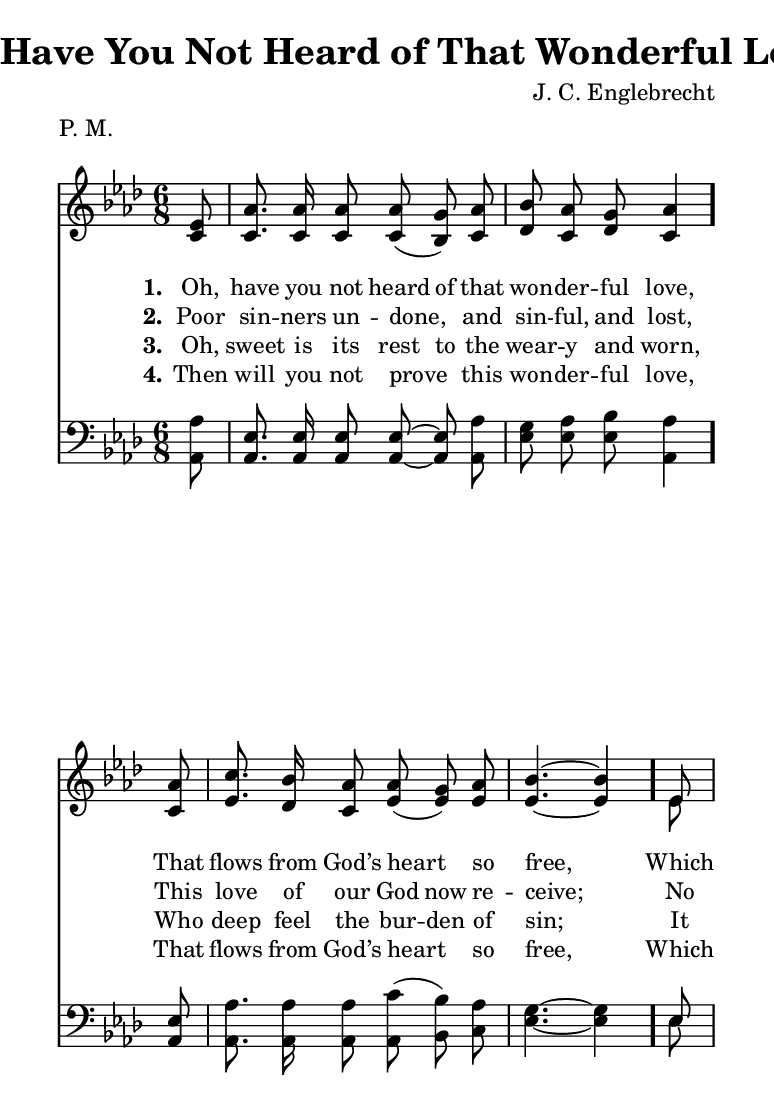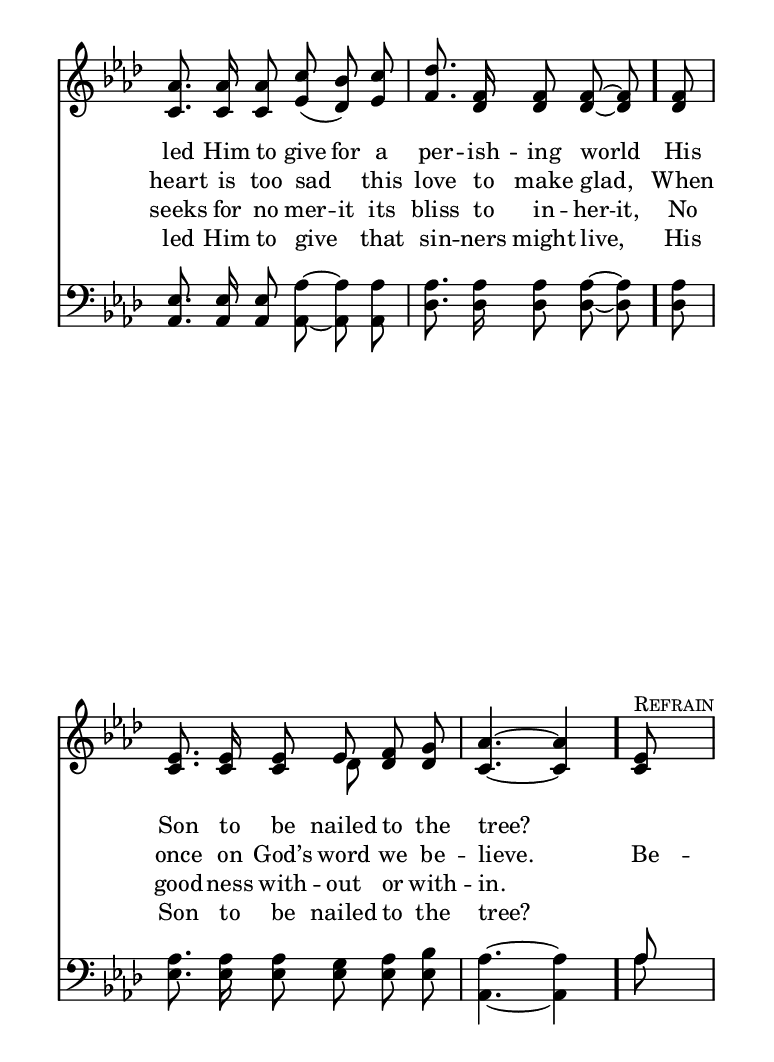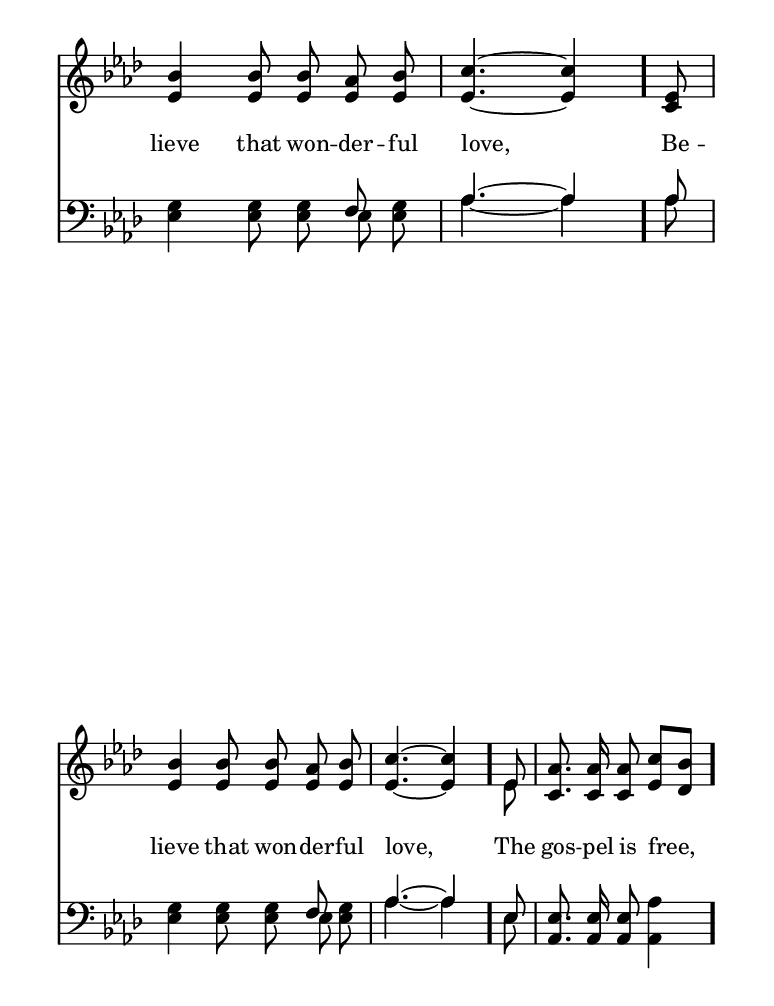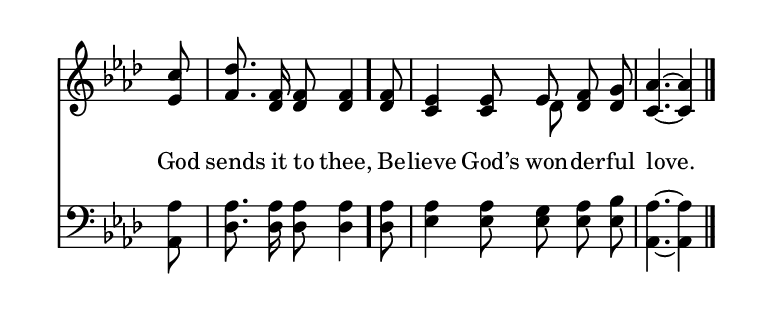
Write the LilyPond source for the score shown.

\include "common/global.ily"
\paper {
  \include "common/paper.ily"
  ragged-last-bottom = ##t
  systems-per-page = ##f
  system-count = #(cond (is-eogsized 5) (#t #f))
  page-count = #(cond (is-eogsized 2) (#t #f))
}

\header{
  %gospel
  hymnnumber = "25"
  title = "Oh, Have You Not Heard of That Wonderful Love?"
  tunename = ""
  meter = "P. M."
  poet = ""
  composer = "J. C. Englebrecht"
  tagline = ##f
}

% for fermata in MIDI
ta = { \tempo 8=120 }
tb = { \tempo 8=60  }

patternAA = { c8 | c8. c16 c8 c8( c8) c8 | c8 c8 c8 c4        }
patternAB = { c8 | c8. c16 c8 c8( c8) c8 | c8. c16 c8 c8 ~ c8 }
patternAC = { c8 | c8. c16 c8 c8 ~ c8 c8 | c8 c8 c8 c4        }
patternAD = { c8 | c8. c16 c8 c8 ~ c8 c8 | c8. c16 c8 c8 ~ c8 }

patternBA = { c8 | c8. c16 c8 c8( c8) c8 | c4. ~ c4 }
patternBB = { c8 | c8. c16 c8 c8  c8  c8 | c4. ~ c4 }

patternCA = { c8 | c4 c8 c8 c8 c8 c4. ~ c4 }

patternDA = { c8 | c8. c16 c8 c8[ c8] c8 | c8. c16 c8 c4 }
patternDB = { c8 | c8. c16 c8 c4      c8 | c8. c16 c8 c4 }

global = {
  \include "common/overrides.ily"
  \override Staff.TimeSignature.style = #'numbered
  \time 6/8
  \override Score.MetronomeMark.transparent = ##t % hide all fermata changes too
  \ta
  \key aes \major
  \partial 8
  \autoBeamOff
}

notesSoprano = {
\global
\relative c' {

  \changePitch \patternAA { ees  | aes aes aes aes g aes | bes aes g aes }
  \changePitch \patternBA { aes  | c bes aes aes g aes   | bes bes       }
  \changePitch \patternAB { ees, | aes aes aes c bes c   | des f, f f f  } \eogbreak
  \changePitch \patternBB { f    | ees ees ees ees f g   | aes aes       }

  << s^\markup { \small \caps "Refrain" }
  \changePitch \patternCA { ees  | bes' bes bes aes bes | c c        } >>
  \changePitch \patternCA { ees, | bes' bes bes aes bes | c c        }
  \changePitch \patternDA { ees, | aes aes aes c bes c  | des f, f f }
  \changePitch \patternCA { f    | ees ees ees f g      | aes aes    }

  \bar "|."

}
}

notesAlto = {
\global
\relative e' {

  \changePitch \patternAA { c   | c c c c bes c         | des c des c       }
  \changePitch \patternBA { c   | ees des c ees ees ees | ees ees           }
  \changePitch \patternAB { ees | c c c ees des ees     | f des des des des }
  \changePitch \patternBB { des | c c c des des des     | c c               }

  \changePitch \patternCA { c   | ees ees ees ees ees   | ees ees           }
  \changePitch \patternCA { c   | ees ees ees ees ees   | ees ees           }
  \changePitch \patternDA { ees | c c c ees des ees     | f des des des     }
  \changePitch \patternCA { des | c c des des des       | c c               }

}
}

notesTenor = {
\global
\relative a {

  \changePitch \patternAC { aes | ees ees ees ees ees aes | g aes bes aes       }
  \changePitch \patternBA { ees | aes aes aes c bes aes   | g g                 }
  \changePitch \patternAD { ees | ees ees ees aes aes aes | aes aes aes aes aes }
  \changePitch \patternBB { aes | aes aes aes g aes bes   | aes aes             }

  \changePitch \patternCA { aes | g g g f g               | aes aes             }
  \changePitch \patternCA { aes | g g g f g               | aes aes             }
  \changePitch \patternDB { ees | ees ees ees aes aes     | aes aes aes aes     }
  \changePitch \patternCA { aes | aes aes g aes bes       | aes aes             }

}
}

notesBass = {
\global
\relative a, {

  \changePitch \patternAC { aes  | aes aes aes aes aes aes  | ees' ees ees aes,   }
  \changePitch \patternBA { aes  | aes aes aes aes bes c    | ees ees             }
  \changePitch \patternAD { ees  | aes, aes aes aes aes aes | des des des des des }
  \changePitch \patternBB { des  | ees ees ees ees ees ees  | aes, aes            }

  \changePitch \patternCA { aes' | ees ees ees ees ees      | aes aes             }
  \changePitch \patternCA { aes  | ees ees ees ees ees      | aes aes             }
  \changePitch \patternDB { ees  | aes, aes aes aes aes     | des des des des     }
  \changePitch \patternCA { des  | ees ees ees ees ees      | aes, aes            }

}
}

Refrain = \lyricmode {

Be -- lieve that won -- der -- ful love, \bar "."
Be -- lieve that won -- der -- ful love, \bar "."
The gos -- pel is free, \bar "." { \pageBreak }
God sends it to thee, \bar "."
Be -- lieve God’s won -- der -- ful love. \bar "."

}

wordsA = \lyricmode {
\set stanza = "1."

Oh, have you not { \mon } heard of { \moff } that won -- der -- ful love, \bar "."
That flows from God’s heart so free, \bar "."
Which led Him to { \mon } give for { \moff } a per -- ish -- ing world \bar "."
His Son to be nailed to the tree? \bar "."

}

wordsB = \lyricmode {
\set stanza = "2."

Poor sin -- ners un -- done, and sin -- ful, and lost,
This love of our { \mon } God now { \moff } re -- ceive;
No heart is too sad this love to make glad,
When once on God’s word we be -- lieve.

\bar "."

\Refrain

}

wordsC = \lyricmode {
\set stanza = "3."

Oh, sweet is its { \mon } rest to { \moff } the wear -- y and worn,
Who deep feel the { \mon } bur -- den { \moff } of sin;
It seeks for no { \mon } mer -- it { \moff } its bliss to { \mon } in -- her -- it, { \moff }
No good -- ness with -- out or with -- in.

}

wordsD = \lyricmode {
\set stanza = "4."

Then will you not prove this won -- der -- ful love,
That flows from God’s heart so free,
Which led Him to give that sin -- ners might live,
His Son to be nailed to the tree?

}

\score {
  \context ChoirStaff <<
    \context Staff = upper <<
      \set Staff.autoBeaming = ##f
      \set ChoirStaff.systemStartDelimiter = #'SystemStartBar
      \set ChoirStaff.printPartCombineTexts = ##f
      \partcombine #'(2 . 9) \notesSoprano \notesAlto
      \context NullVoice = sopranos { \voiceOne << \notesSoprano >> }
      \context NullVoice = altos { \voiceTwo << \notesAlto >> }
      \context Lyrics = one   \lyricsto sopranos \wordsA
      \context Lyrics = two   \lyricsto sopranos \wordsB
      \context Lyrics = three \lyricsto sopranos \wordsC
      \context Lyrics = four  \lyricsto sopranos \wordsD
      %\context Lyrics = five  \lyricsto sopranos \wordsE
    >>
    \context Staff = men <<
      \set Staff.autoBeaming = ##f
      \clef bass
      \set ChoirStaff.printPartCombineTexts = ##f
      \partcombine #'(2 . 9) \notesTenor \notesBass
      \context NullVoice = tenors { \voiceOne << \notesTenor >> }
      \context NullVoice = basses { \voiceTwo << \notesBass >> }
    >>
  >>
  \layout {
    \include "common/layout.ily"
  }
  \midi{
    \include "common/midi.ily"
  }
}

\version "2.19.49"  % necessary for upgrading to future LilyPond versions.

% vi:set et ts=2 sw=2 ai nocindent syntax=lilypond:
